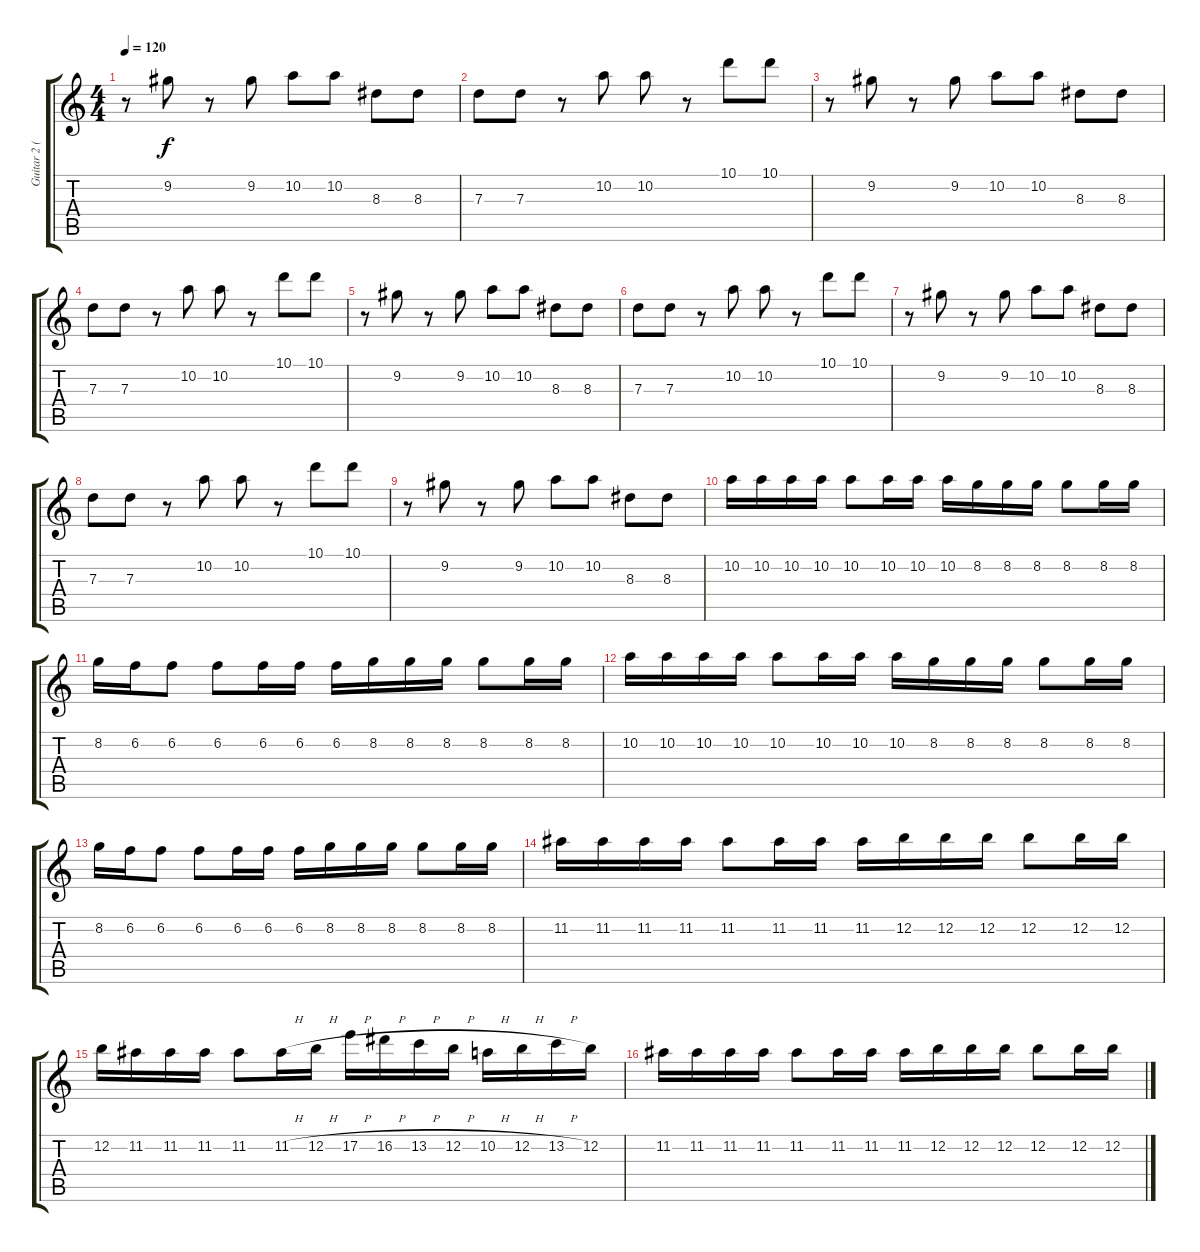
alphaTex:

\track ("Guitar 2 (Kristian Niemainn)" "Guitar 2 (") {instrument distortionguitar}
\staff {score tabs}
\tuning (E4 B3 G3 D3 A2 E2) {hide}
\ts (4 4)
\tempo 120
\clef g2
\ks c
r.8{dy f} 9.2.8 r.8 9.2.8 10.2.8 10.2.8 8.3.8 8.3.8 |
7.3.8 7.3.8 r.8 10.2.8 10.2.8 r.8 10.1.8 10.1.8 |
r.8 9.2.8 r.8 9.2.8 10.2.8 10.2.8 8.3.8 8.3.8 |
7.3.8 7.3.8 r.8 10.2.8 10.2.8 r.8 10.1.8 10.1.8 |
r.8 9.2.8 r.8 9.2.8 10.2.8 10.2.8 8.3.8 8.3.8 |
7.3.8 7.3.8 r.8 10.2.8 10.2.8 r.8 10.1.8 10.1.8 |
r.8 9.2.8 r.8 9.2.8 10.2.8 10.2.8 8.3.8 8.3.8 |
7.3.8 7.3.8 r.8 10.2.8 10.2.8 r.8 10.1.8 10.1.8 |
r.8 9.2.8 r.8 9.2.8 10.2.8 10.2.8 8.3.8 8.3.8 |
10.2.16 10.2.16 10.2.16 10.2.16 10.2.8 10.2.16 10.2.16 10.2.16 8.2.16 8.2.16 8.2.16 8.2.8 8.2.16 8.2.16 |
8.2.16 6.2.16 6.2.8 6.2.8 6.2.16 6.2.16 6.2.16 8.2.16 8.2.16 8.2.16 8.2.8 8.2.16 8.2.16 |
10.2.16 10.2.16 10.2.16 10.2.16 10.2.8 10.2.16 10.2.16 10.2.16 8.2.16 8.2.16 8.2.16 8.2.8 8.2.16 8.2.16 |
8.2.16 6.2.16 6.2.8 6.2.8 6.2.16 6.2.16 6.2.16 8.2.16 8.2.16 8.2.16 8.2.8 8.2.16 8.2.16 |
11.2.16 11.2.16 11.2.16 11.2.16 11.2.8 11.2.16 11.2.16 11.2.16 12.2.16 12.2.16 12.2.16 12.2.8 12.2.16 12.2.16 |
12.2.16 11.2.16 11.2.16 11.2.16 11.2.8 11.2{h}.16 12.2{h}.16 17.2{h}.16 16.2{h}.16 13.2{h}.16 12.2{h}.16 10.2{h}.16 12.2{h}.16 13.2{h}.16 12.2.16 |
11.2.16 11.2.16 11.2.16 11.2.16 11.2.8 11.2.16 11.2.16 11.2.16 12.2.16 12.2.16 12.2.16 12.2.8 12.2.16 12.2.16
